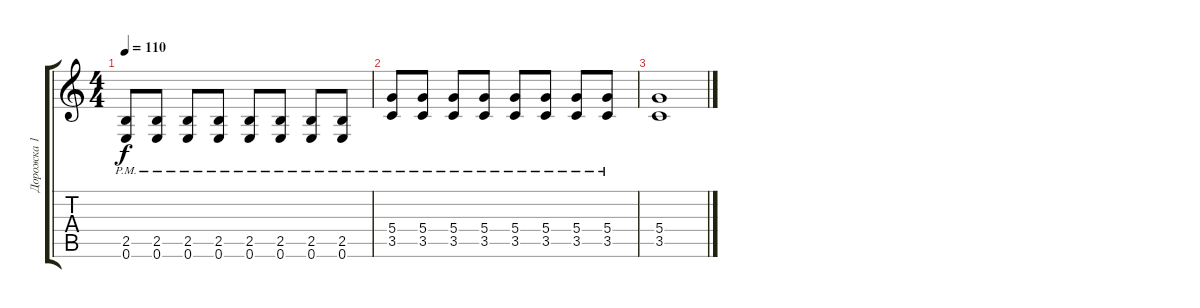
\track ("Дорожка 1" "Дорожка 1") {instrument electricguitarclean}
\staff {score tabs}
\tuning (E4 B3 G3 D3 A2 E2) {hide}
\ts (4 4)
\tempo 110
\clef g2
\ks c
(2.5{pm} 0.6{pm}).8{dy f} (2.5{pm} 0.6{pm}).8 (2.5{pm} 0.6{pm}).8 (2.5{pm} 0.6{pm}).8 (2.5{pm} 0.6{pm}).8 (2.5{pm} 0.6{pm}).8 (2.5{pm} 0.6{pm}).8 (2.5{pm} 0.6{pm}).8 |
(5.4{pm} 3.5{pm}).8 (5.4{pm} 3.5{pm}).8 (5.4{pm} 3.5{pm}).8 (5.4{pm} 3.5{pm}).8 (5.4{pm} 3.5{pm}).8 (5.4{pm} 3.5{pm}).8 (5.4{pm} 3.5{pm}).8 (5.4{pm} 3.5{pm}).8 |
(5.4 3.5).1
